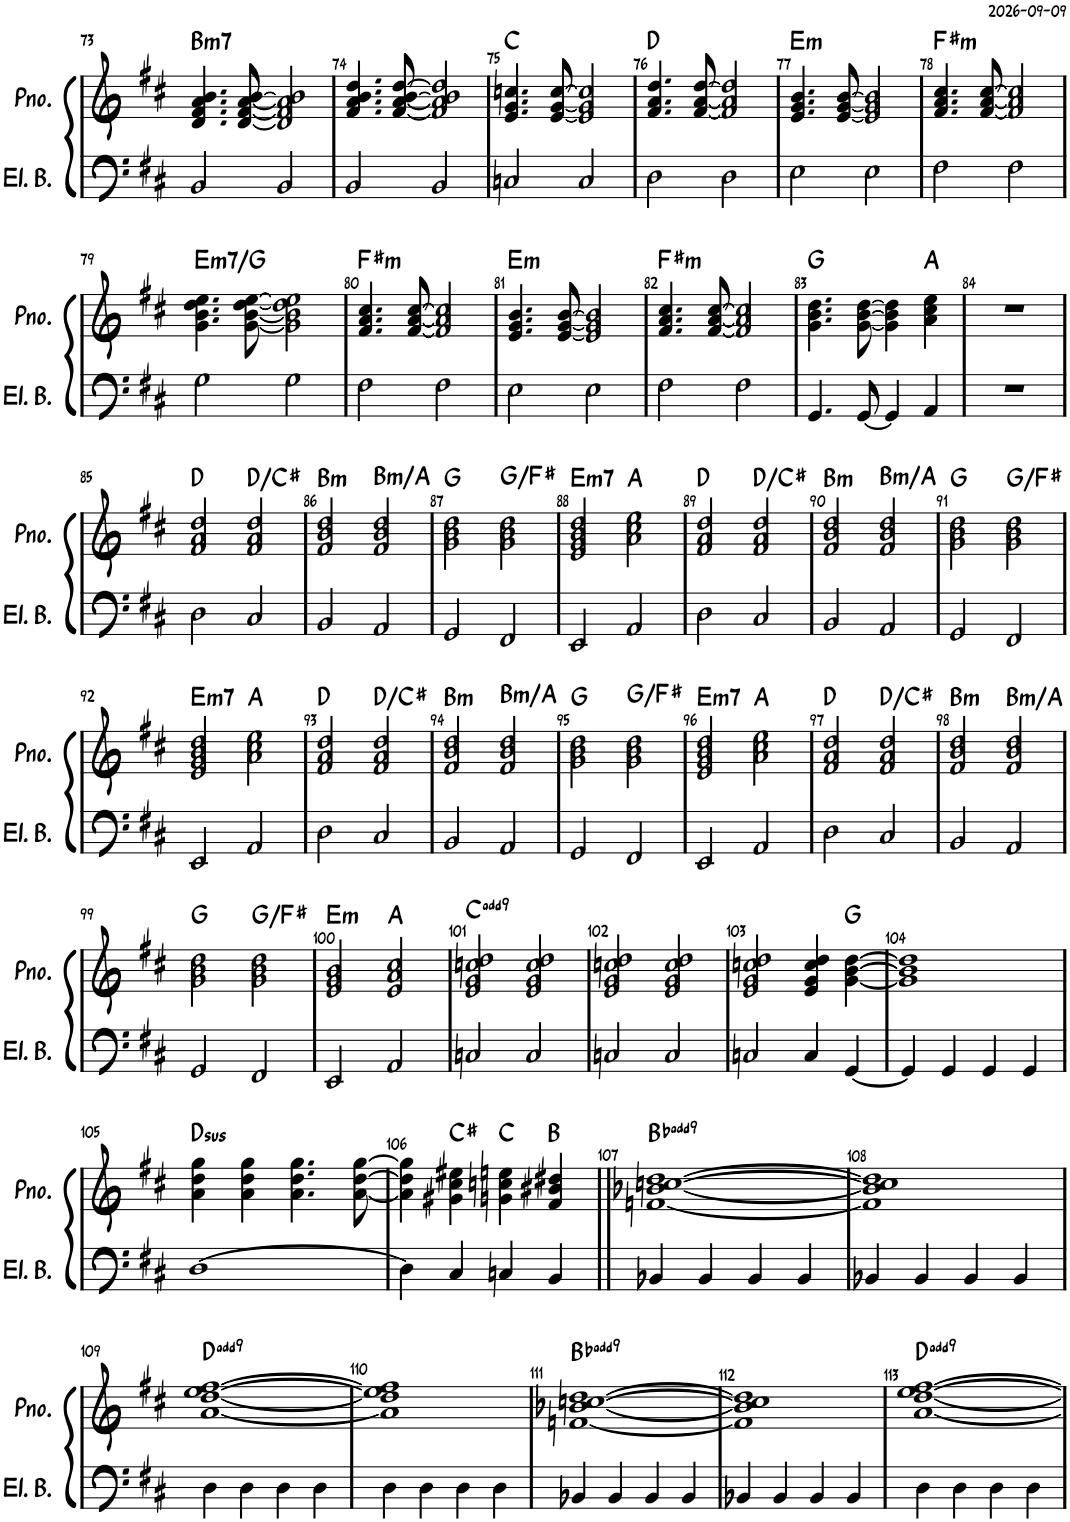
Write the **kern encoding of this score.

**kern	**kern	**harte
*part2	*part1	*part1
*staff2	*staff1	*
*I"Electric Bass	*I"Piano	*
*I'El. B.	*I'Pno.	*
!!LO:PB:g=z
*clefF4	*clefG2	*
*Trd7c12	*	*
*k[f#c#]	*k[f#c#]	*
*M4/4	*M4/4	*
=73	=73	=73
!	!	!LO:H:kt=m7
2BB/	4.d/ 4.f#/ 4.a/ 4.b/	B:min7
.	[8d/ [8f#/ [8a/ [8b/	.
2BB/	2d/] 2f#/] 2a/] 2b/]	.
=74	=74	=74
2BB/	4.f#/ 4.a/ 4.b/ 4.dd/	.
.	[8f#/ [8a/ [8b/ [8dd/	.
2BB/	2f#/] 2a/] 2b/] 2dd/]	.
=75	=75	=75
2Cn/	4.e/ 4.g/ 4.ccn/	C:maj
.	[8e/ [8g/ [8cc/	.
2C/	2e/] 2g/] 2cc/]	.
=76	=76	=76
2D\	4.f#/ 4.a/ 4.dd/	D:maj
.	[8f#/ [8a/ [8dd/	.
2D\	2f#/] 2a/] 2dd/]	.
=77	=77	=77
!	!	!LO:H:kt=m
2E\	4.e/ 4.g/ 4.b/	E:min
.	[8e/ [8g/ [8b/	.
2E\	2e/] 2g/] 2b/]	.
=78	=78	=78
!	!	!LO:H:kt=m
2F#\	4.f#/ 4.a/ 4.cc#/	F#:min
.	[8f#/ [8a/ [8cc#/	.
2F#\	2f#/] 2a/] 2cc#/]	.
!!LO:LB:g=z
=79	=79	=79
!	!	!LO:H:kt=m7
2G\	4.g\ 4.b\ 4.dd\ 4.ee\	E:min7/b3
.	[8g\ [8b\ [8dd\ [8ee\	.
2G\	2g\] 2b\] 2dd\] 2ee\]	.
=80	=80	=80
!	!	!LO:H:kt=m
2F#\	4.f#/ 4.a/ 4.cc#/	F#:min
.	[8f#/ [8a/ [8cc#/	.
2F#\	2f#/] 2a/] 2cc#/]	.
=81	=81	=81
!	!	!LO:H:kt=m
2E\	4.e/ 4.g/ 4.b/	E:min
.	[8e/ [8g/ [8b/	.
2E\	2e/] 2g/] 2b/]	.
=82	=82	=82
!	!	!LO:H:kt=m
2F#\	4.f#/ 4.a/ 4.cc#/	F#:min
.	[8f#/ [8a/ [8cc#/	.
2F#\	2f#/] 2a/] 2cc#/]	.
=83	=83	=83
4.GG/	4.g\ 4.b\ 4.dd\	G:maj
[8GG/	[8g\ [8b\ [8dd\	.
4GG/]	4g\] 4b\] 4dd\]	.
4AA/	4a\ 4cc#\ 4ee\	A:maj
=84	=84	=84
1r	1r	.
!!LO:LB:g=z
=85	=85	=85
2D\	2f#/ 2a/ 2dd/	D:maj
2C#/	2f#/ 2a/ 2dd/	D:maj/7
=86	=86	=86
!	!	!LO:H:kt=m
2BB/	2f#/ 2b/ 2dd/	B:min
!	!	!LO:H:kt=m
2AA/	2f#/ 2b/ 2dd/	B:min/b7
=87	=87	=87
2GG/	2g\ 2b\ 2dd\	G:maj
2FF#/	2g\ 2b\ 2dd\	G:maj/7
=88	=88	=88
!	!	!LO:H:kt=m7
2EE/	2e/ 2g/ 2b/ 2dd/	E:min7
2AA/	2a\ 2cc#\ 2ee\	A:maj
=89	=89	=89
2D\	2f#/ 2a/ 2dd/	D:maj
2C#/	2f#/ 2a/ 2dd/	D:maj/7
=90	=90	=90
!	!	!LO:H:kt=m
2BB/	2f#/ 2b/ 2dd/	B:min
!	!	!LO:H:kt=m
2AA/	2f#/ 2b/ 2dd/	B:min/b7
=91	=91	=91
2GG/	2g\ 2b\ 2dd\	G:maj
2FF#/	2g\ 2b\ 2dd\	G:maj/7
!!LO:LB:g=z
=92	=92	=92
!	!	!LO:H:kt=m7
2EE/	2e/ 2g/ 2b/ 2dd/	E:min7
2AA/	2a\ 2cc#\ 2ee\	A:maj
=93	=93	=93
2D\	2f#/ 2a/ 2dd/	D:maj
2C#/	2f#/ 2a/ 2dd/	D:maj/7
=94	=94	=94
!	!	!LO:H:kt=m
2BB/	2f#/ 2b/ 2dd/	B:min
!	!	!LO:H:kt=m
2AA/	2f#/ 2b/ 2dd/	B:min/b7
=95	=95	=95
2GG/	2g\ 2b\ 2dd\	G:maj
2FF#/	2g\ 2b\ 2dd\	G:maj/7
=96	=96	=96
!	!	!LO:H:kt=m7
2EE/	2e/ 2g/ 2b/ 2dd/	E:min7
2AA/	2a\ 2cc#\ 2ee\	A:maj
=97	=97	=97
2D\	2f#/ 2a/ 2dd/	D:maj
2C#/	2f#/ 2a/ 2dd/	D:maj/7
=98	=98	=98
!	!	!LO:H:kt=m
2BB/	2f#/ 2b/ 2dd/	B:min
!	!	!LO:H:kt=m
2AA/	2f#/ 2b/ 2dd/	B:min/b7
!!LO:LB:g=z
=99	=99	=99
2GG/	2g\ 2b\ 2dd\	G:maj
2FF#/	2g\ 2b\ 2dd\	G:maj/7
=100	=100	=100
!	!	!LO:H:kt=m
2EE/	2e/ 2g/ 2b/	E:min
2AA/	2e/ 2a/ 2cc#/	A:maj
=101	=101	=101
2Cn/	2e/ 2g/ 2ccn/ 2dd/	C:maj(9)
2C/	2e/ 2g/ 2cc/ 2dd/	.
=102	=102	=102
2Cn/	2e/ 2g/ 2ccn/ 2dd/	.
2C/	2e/ 2g/ 2cc/ 2dd/	.
=103	=103	=103
2Cn/	2e/ 2g/ 2ccn/ 2dd/	.
4C/	4e/ 4g/ 4cc/ 4dd/	.
[4GG/	[4g\ [4b\ [4dd\	G:maj
=104	=104	=104
4GG/]	1g] 1b] 1dd]	.
4GG/	.	.
4GG/	.	.
4GG/	.	.
!!LO:LB:g=z
=105	=105	=105
!	!	!LO:H:kt=sus
[1D	4a\ 4dd\ 4gg\	D:sus4
.	4a\ 4dd\ 4gg\	.
.	4.a\ 4.dd\ 4.gg\	.
.	[8a\ [8dd\ [8gg\	.
=106	=106	=106
4D\]	4a\] 4dd\] 4gg\]	.
4C#/	4g#X\ 4cc#\ 4ee#X\	C#:maj
4Cn/	4gn\ 4ccn\ 4een\	C:maj
4BB/	4f#/ 4b#X/ 4dd#X/	B:maj
=107||	=107||	=107||
4BB-X/	[1fn [1b-X [1ccn [1dd	Bb:maj(9)
4BB-/	.	.
4BB-/	.	.
4BB-/	.	.
=108	=108	=108
4BB-X/	1f] 1b-] 1cc] 1dd]	.
4BB-/	.	.
4BB-/	.	.
4BB-/	.	.
!!LO:LB:g=z
=109	=109	=109
4D\	[1a [1dd [1ee [1ff#	D:maj(9)
4D\	.	.
4D\	.	.
4D\	.	.
=110	=110	=110
4D\	1a] 1dd] 1ee] 1ff#]	.
4D\	.	.
4D\	.	.
4D\	.	.
=111	=111	=111
4BB-X/	[1fn [1b-X [1ccn [1dd	Bb:maj(9)
4BB-/	.	.
4BB-/	.	.
4BB-/	.	.
=112	=112	=112
4BB-X/	1f] 1b-] 1cc] 1dd]	.
4BB-/	.	.
4BB-/	.	.
4BB-/	.	.
=113	=113	=113
4D\	[1a [1dd [1ee [1ff#	D:maj(9)
4D\	.	.
4D\	.	.
4D\	.	.
=	=	=
*-	*-	*-
